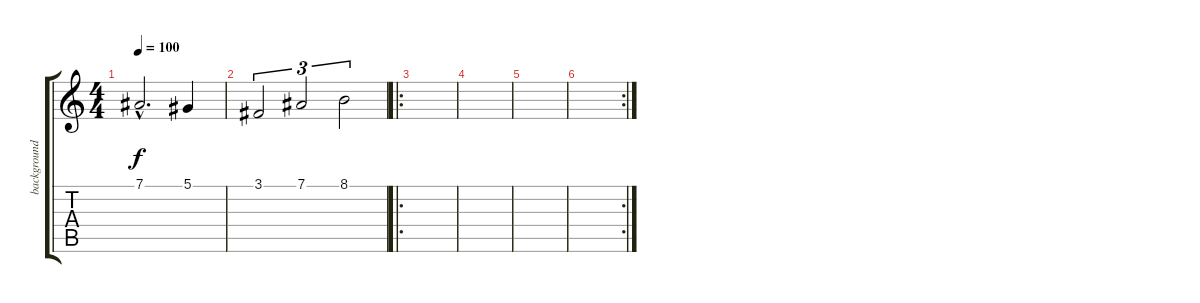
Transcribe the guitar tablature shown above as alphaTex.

\track ("background 3" "background") {instrument pad6metallic}
\staff {score tabs}
\tuning (Eb4 Bb3 Gb3 Db3 Ab2 Eb2) {hide}
\ts (4 4)
\tempo 100
\clef g2
\ks c
7.1{hac}.2{d dy f} 5.1.4 |
3.1.2{tu (3 2)} 7.1.2{tu (3 2)} 8.1.2{tu (3 2)} |
\ro
|
|
|
\rc 2
